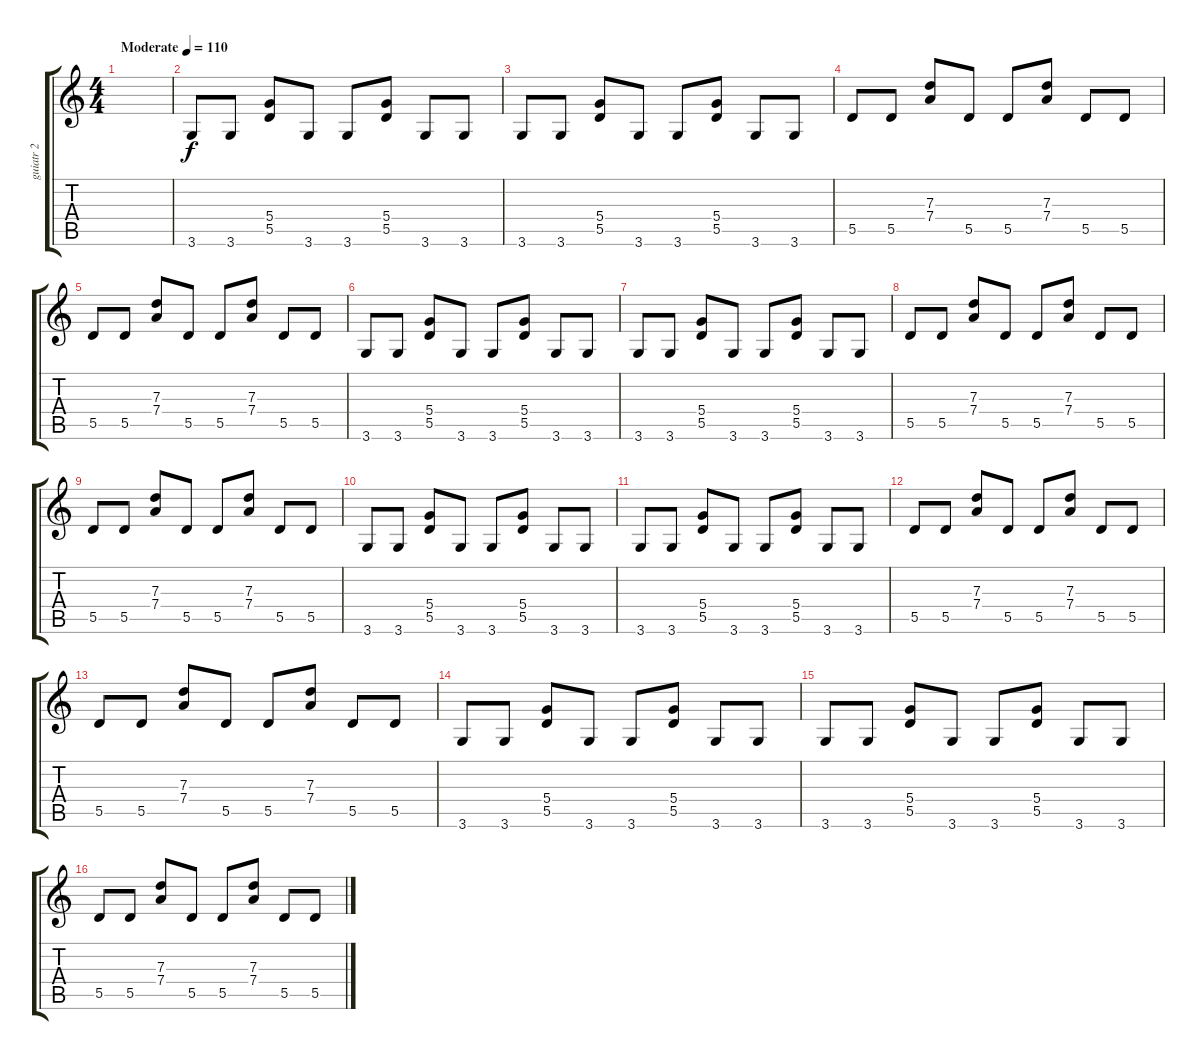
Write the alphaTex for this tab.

\track ("guiatr 2" "guiatr 2") {instrument electricguitarmuted}
\staff {score tabs}
\tuning (E4 B3 G3 D3 A2 E2) {hide}
\ts (4 4)
\tempo (110 "Moderate")
\clef g2
\ks c
|
3.6.8 3.6.8 (5.4 5.5).8 3.6.8 3.6.8 (5.4 5.5).8 3.6.8 3.6.8 |
3.6.8 3.6.8 (5.4 5.5).8 3.6.8 3.6.8 (5.4 5.5).8 3.6.8 3.6.8 |
5.5.8 5.5.8 (7.3 7.4).8 5.5.8 5.5.8 (7.3 7.4).8 5.5.8 5.5.8 |
5.5.8 5.5.8 (7.3 7.4).8 5.5.8 5.5.8 (7.3 7.4).8 5.5.8 5.5.8 |
3.6.8 3.6.8 (5.4 5.5).8 3.6.8 3.6.8 (5.4 5.5).8 3.6.8 3.6.8 |
3.6.8 3.6.8 (5.4 5.5).8 3.6.8 3.6.8 (5.4 5.5).8 3.6.8 3.6.8 |
5.5.8 5.5.8 (7.3 7.4).8 5.5.8 5.5.8 (7.3 7.4).8 5.5.8 5.5.8 |
5.5.8 5.5.8 (7.3 7.4).8 5.5.8 5.5.8 (7.3 7.4).8 5.5.8 5.5.8 |
3.6.8 3.6.8 (5.4 5.5).8 3.6.8 3.6.8 (5.4 5.5).8 3.6.8 3.6.8 |
3.6.8 3.6.8 (5.4 5.5).8 3.6.8 3.6.8 (5.4 5.5).8 3.6.8 3.6.8 |
5.5.8 5.5.8 (7.3 7.4).8 5.5.8 5.5.8 (7.3 7.4).8 5.5.8 5.5.8 |
5.5.8 5.5.8 (7.3 7.4).8 5.5.8 5.5.8 (7.3 7.4).8 5.5.8 5.5.8 |
3.6.8 3.6.8 (5.4 5.5).8 3.6.8 3.6.8 (5.4 5.5).8 3.6.8 3.6.8 |
3.6.8 3.6.8 (5.4 5.5).8 3.6.8 3.6.8 (5.4 5.5).8 3.6.8 3.6.8 |
5.5.8 5.5.8 (7.3 7.4).8 5.5.8 5.5.8 (7.3 7.4).8 5.5.8 5.5.8
